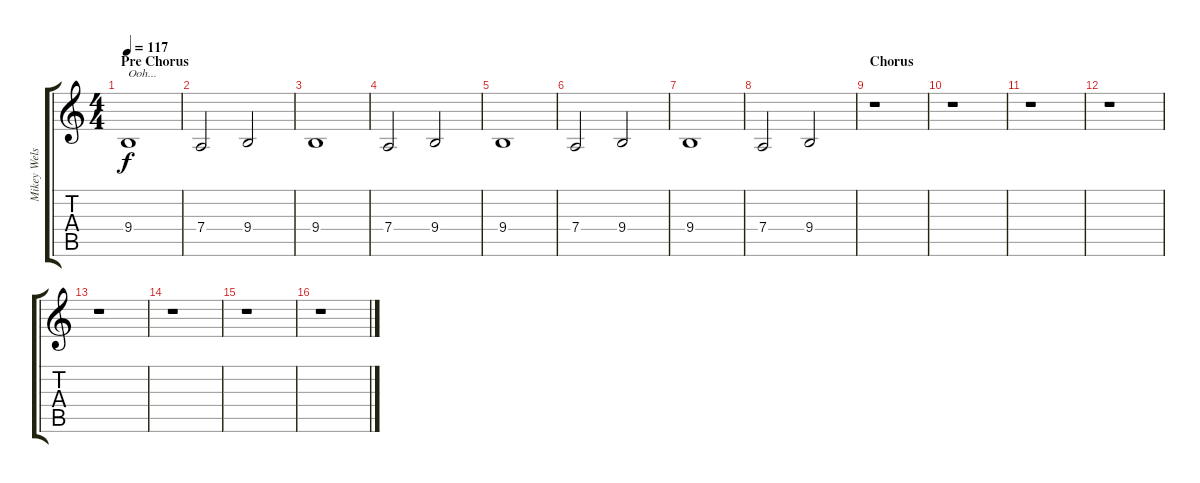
\track ("Mikey Welsh - Backup Vocals" "Mikey Wels") {instrument voiceoohs}
\staff {score tabs}
\tuning (E4 B3 G3 D3 A2 E2) {hide}
\ts (4 4)
\section ("" "Pre Chorus")
\tempo 117
\clef g2
\ks c
9.4.1{txt "Ooh..." dy f} |
7.4.2 9.4.2 |
9.4.1 |
7.4.2 9.4.2 |
9.4.1 |
7.4.2 9.4.2 |
9.4.1 |
7.4.2 9.4.2 |
\section ("" "Chorus")
r.1 |
r.1 |
r.1 |
r.1 |
r.1 |
r.1 |
r.1 |
r.1
